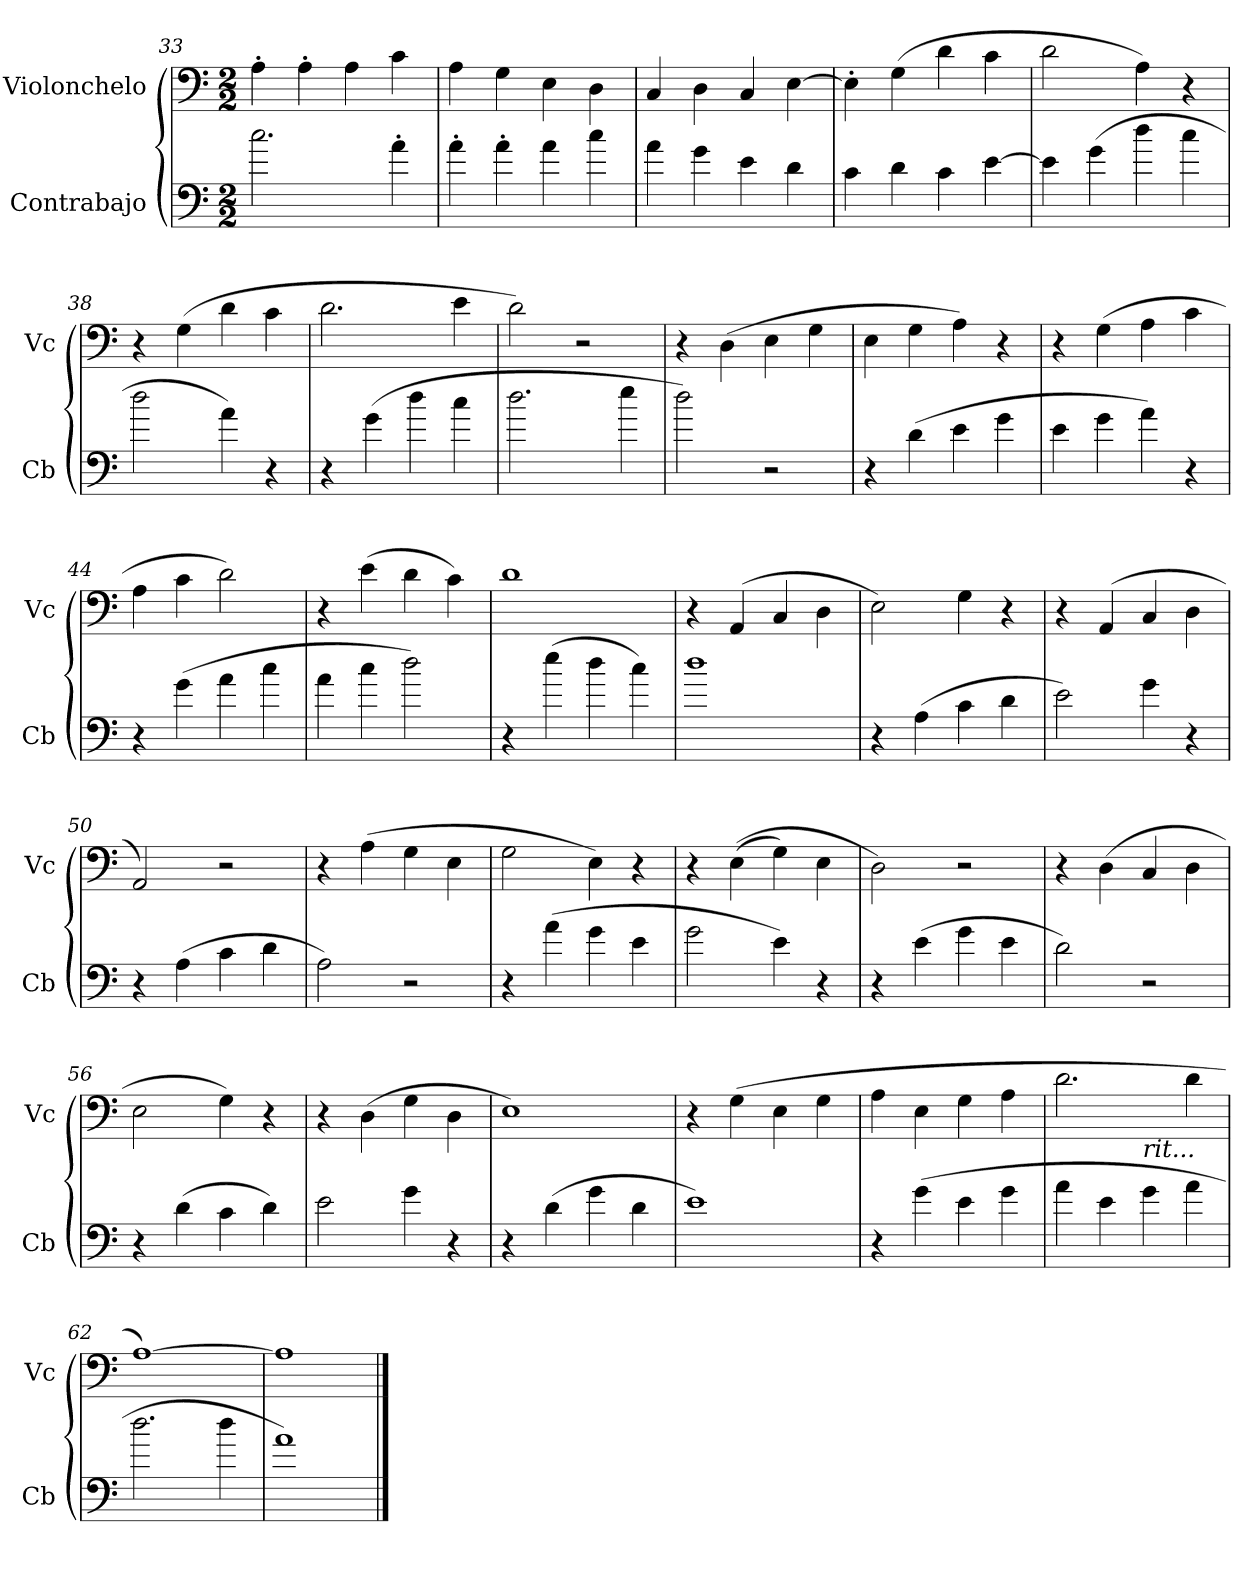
**kern	**kern
*part2	*part1
*staff2	*staff1
*I"Contrabajo	*I"Violonchelo
*I'Cb	*I'Vc
!!LO:PB:g=z
*clefF4	*clefF4
*ITrd7c12	*
*k[]	*k[]
*M2/2	*M2/2
=33	=33
2.c\	4A'\
.	4A'\
.	4A\
4A'\	4c\
=34	=34
4A'\	4A\
4A'\	4G\
4A\	4E\
4c\	4D\
=35	=35
4A\	4C/
4G\	4D\
4E\	4C/
4D\	[4E\
=36	=36
4C\	4E'\]
4D\	(>4G\
4C\	4d\
[4E\	4c\
=37	=37
4E\]	2d\
(>4G\	.
4d\	4A\)
4c\	4r
=38	=38
2d\	4r
.	(>4G\
4A\)	4d\
4r	4c\
=39	=39
4r	2.d\
(>4G\	.
4d\	.
4c\	4e\
=40	=40
2.d\	2d\)
.	2r
4e\	.
!!LO:LB:g=z
=41	=41
2d\)	4r
.	(>4D\
2r	4E\
.	4G\
=42	=42
4r	4E\
(>4D\	4G\
4E\	4A\)
4G\	4r
=43	=43
4E\	4r
4G\	(>4G\
4A\)	4A\
4r	4c\
=44	=44
4r	4A\
(>4G\	4c\
4A\	2d\)
4c\	.
=45	=45
4A\	4r
4c\	(>4e\
2d\)	4d\
.	4c\)
=46	=46
4r	1d
(>4e\	.
4d\	.
4c\)	.
=47	=47
1d	4r
.	(>4AA/
.	4C/
.	4D\
=48	=48
4r	2E\)
(>4AA\	.
4C\	4G\
4D\	4r
!!LO:LB:g=z
=49	=49
2E\)	4r
.	(>4AA/
4G\	4C/
4r	4D\
=50	=50
4r	2AA/)
(>4AA\	.
4C\	2r
4D\	.
=51	=51
2AA\)	4r
.	(>4A\
2r	4G\
.	4E\
=52	=52
4r	2G\
(>4A\	.
4G\	4E\)
4E\	4r
=53	=53
2G\	4r
.	(>(>4E\
4E\)	4G\)
4r	4E\
=54	=54
4r	2D\)
(>4E\	.
4G\	2r
4E\	.
=55	=55
2D\)	4r
.	(>4D\
2r	4C/
.	4D\
=56	=56
4r	2E\
(>4D\	.
4C\	4G\)
4D\)	4r
!!LO:LB:g=z
=57	=57
2E\	4r
.	(>4D\
4G\	4G\
4r	4D\
=58	=58
4r	1E)
(>4D\	.
4G\	.
4D\	.
=59	=59
1E)	4r
.	(>4G\
.	4E\
.	4G\
=60	=60
4r	4A\
(>4G\	4E\
4E\	4G\
4G\	4A\
=61	=61
*	*^
4A\	2.d\	2ryy
4E\	.	.
*	*MM120	*
!LO:TX:a:i:t=rit...	!	!
4G\	.	2ryy
4A\	4d\	.
*	*v	*v
=62	=62
2.d\	[1A)
4d\	.
=63	=63
1A)	1A]
==	==
*-	*-
